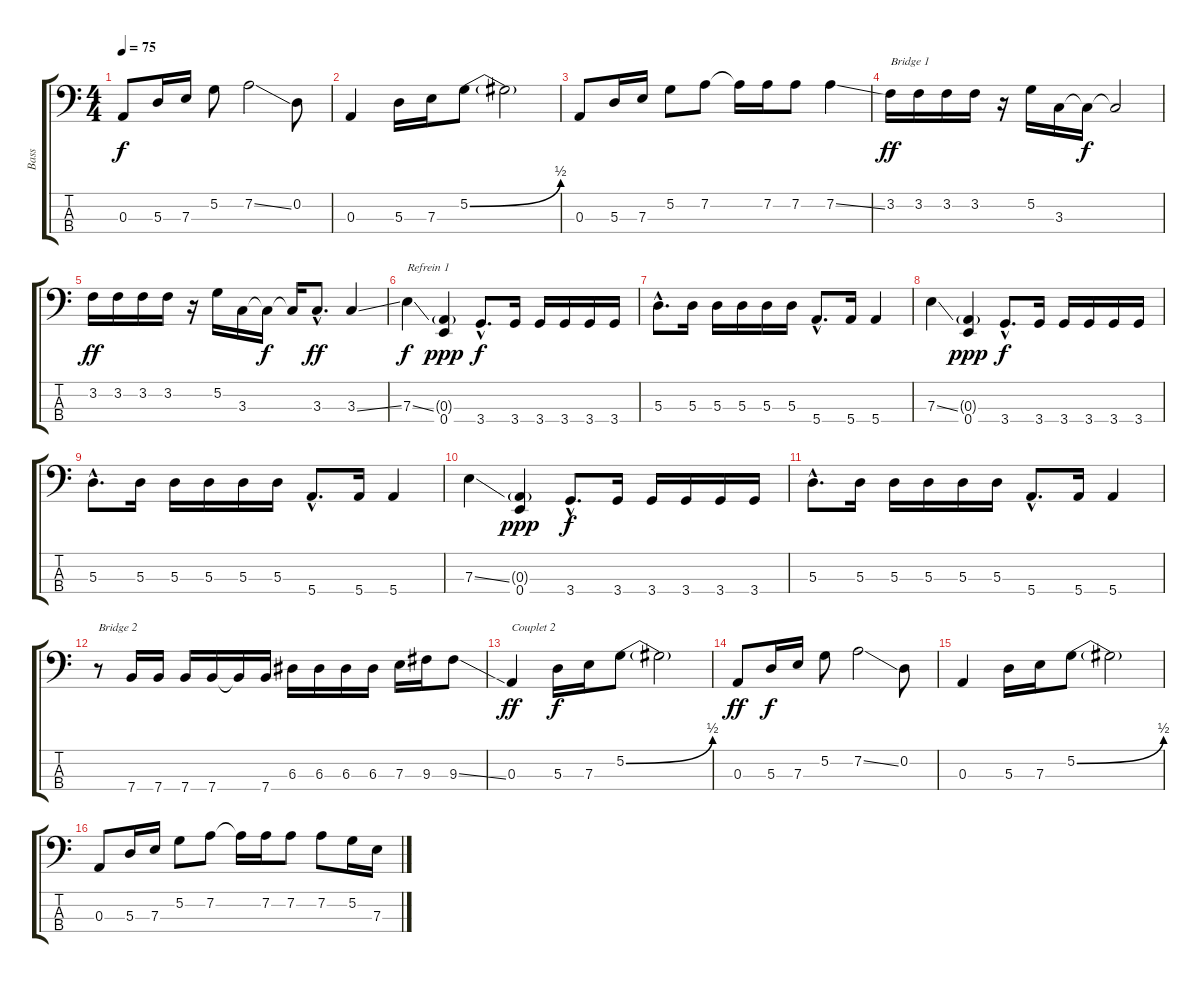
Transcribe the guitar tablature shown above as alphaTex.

\track ("Bass" "Bass") {instrument electricbassfinger}
\staff {score tabs}
\tuning (G2 D2 A1 E1) {hide}
\ts (4 4)
\tempo 75
\clef f4
\ks c
0.3.8{dy f} 5.3.16 7.3.16 5.2.8 7.2{ss}.2 0.2.8{volume 0} |
0.3.4{volume 16} 5.3.16 7.3.16 5.2{be (bend 0 0 60 2)}.8 5.2{t}.2 |
0.3.8 5.3.16 7.3.16 5.2.8 7.2.8 7.2{t}.16 7.2.16 7.2.8 7.2{ss}.4 |
3.2.16{txt "Bridge 1" dy ff} 3.2.16 3.2.16 3.2.16 r.16 5.2.16 3.3.16 3.3{t}.16{dy f} 3.3{t}.2 |
3.2.16{dy ff} 3.2.16 3.2.16 3.2.16 r.16 5.2.16 3.3.16 3.3{t}.16{dy f} 3.3{t}.16 3.3{hac}.8{d dy ff} 3.3{ss}.4 |
7.3{ss}.4{txt "Refrein 1" dy f} (0.3{g} 0.4).4{dy ppp} 3.4{hac}.8{d dy f} 3.4.16 3.4.16 3.4.16 3.4.16 3.4.16 |
5.3{hac}.8{d} 5.3.16 5.3.16 5.3.16 5.3.16 5.3.16 5.4{hac}.8{d} 5.4.16 5.4.4 |
7.3{ss}.4 (0.3{g} 0.4).4{dy ppp} 3.4{hac}.8{d dy f} 3.4.16 3.4.16 3.4.16 3.4.16 3.4.16 |
5.3{hac}.8{d} 5.3.16 5.3.16 5.3.16 5.3.16 5.3.16 5.4{hac}.8{d} 5.4.16 5.4.4 |
7.3{ss}.4 (0.3{g} 0.4).4{dy ppp} 3.4{hac}.8{d dy f} 3.4.16 3.4.16 3.4.16 3.4.16 3.4.16 |
5.3{hac}.8{d} 5.3.16 5.3.16 5.3.16 5.3.16 5.3.16 5.4{hac}.8{d} 5.4.16 5.4.4 |
r.8{txt "Bridge 2"} 7.4.16 7.4.16 7.4.16 7.4.16 7.4{t}.16 7.4.16 6.3.16 6.3.16 6.3.16 6.3.16 7.3.16 9.3.16 9.3{ss}.8 |
0.3.4{txt "Couplet 2" dy ff volume 16} 5.3.16{dy f} 7.3.16 5.2{be (bend 0 0 60 2)}.8 5.2{t}.2 |
0.3.8{dy ff} 5.3.16{dy f} 7.3.16 5.2.8 7.2{ss}.2 0.2.8{volume 0} |
0.3.4{volume 16} 5.3.16 7.3.16 5.2{be (bend 0 0 60 2)}.8 5.2{t}.2 |
0.3.8 5.3.16 7.3.16 5.2.8 7.2.8 7.2{t}.16 7.2.16 7.2.8 7.2.8 5.2.16 7.3.16
